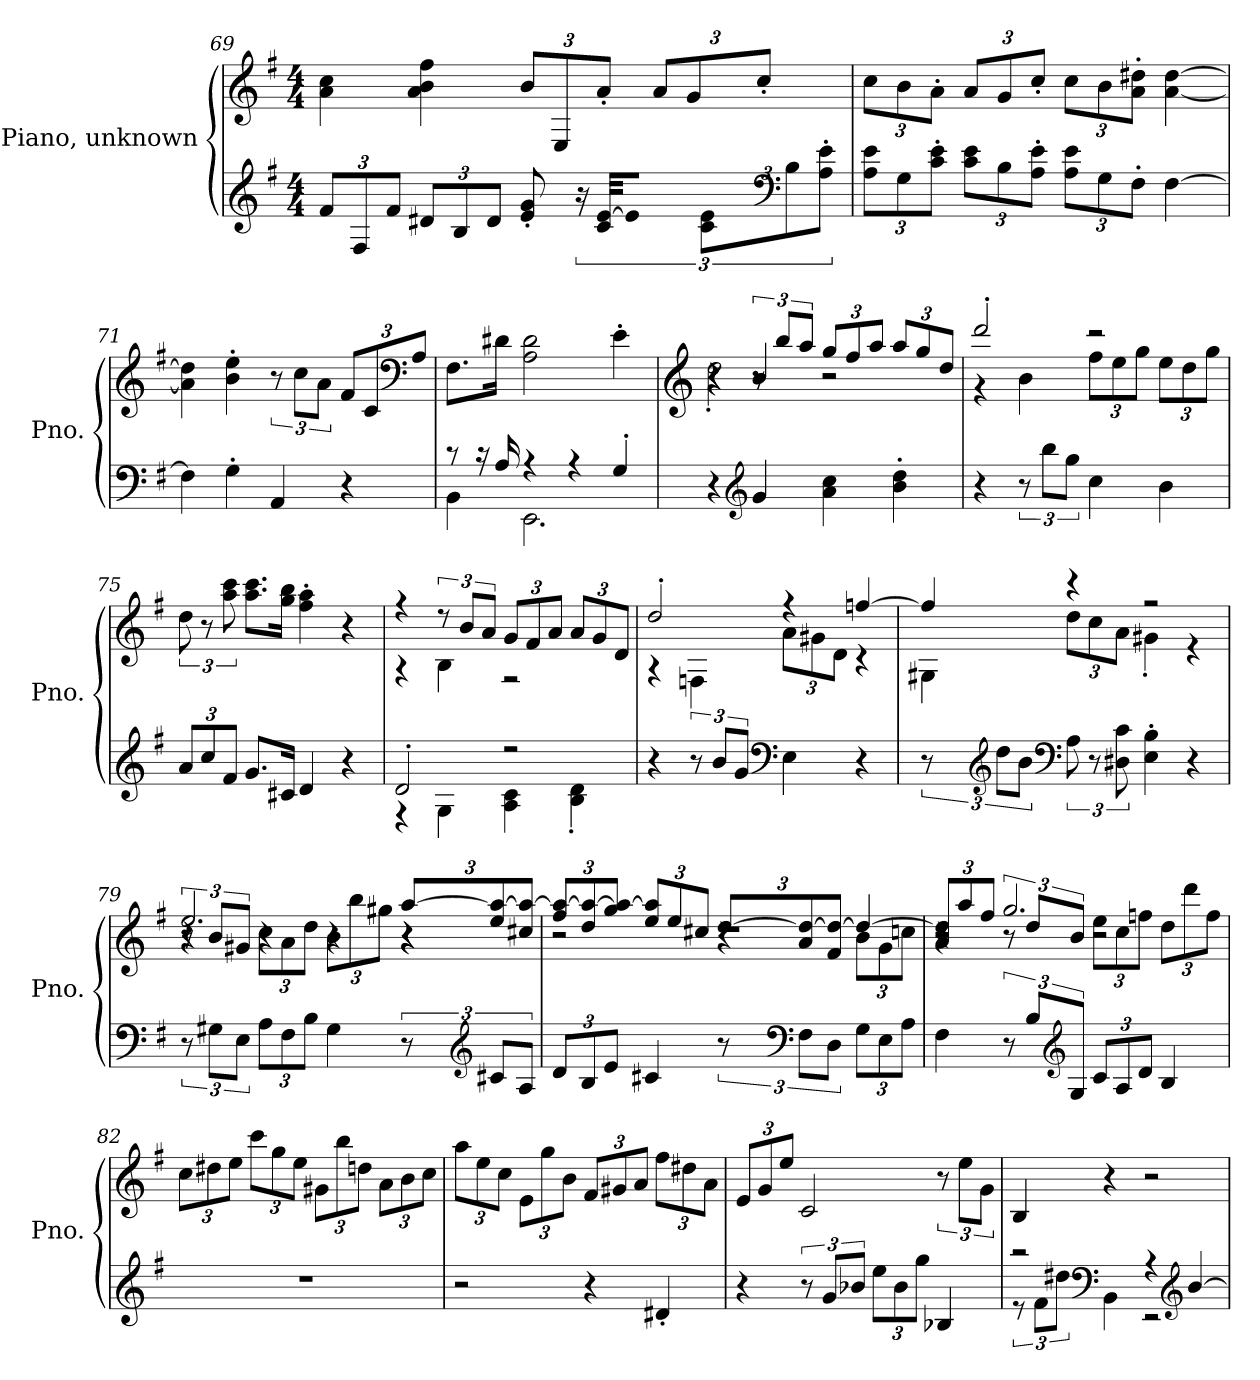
**kern	**kern
*part1	*part1
*staff2	*staff1
*I"Piano, unknown	*
*I'Pno.	*
*clefG2	*clefG2
*k[f#]	*k[f#]
*M4/4	*M4/4
*Xbrackettup	*
=69	=69
12f#/L	4a\ 4cc\
12F#/	.
12f#/J	.
12d#X/L	4a\ 4b\ 4ff#\
12B/	.
12d#/J	.
*	*Xbrackettup
8e/' 8g/'	12b/L
.	12E/
*brackettup	*
24r	.
48c/ [48e/KLL	12a'/J
16e/JJ]	.
*Xbrackettup	*
12c\ 12e\L	12a/L
*clefF4	*
12B\	12g/
12A\' 12e\'J	12cc'/J
!!LO:LB:g=z
=70	=70
12A\ 12e\L	12cc\L
12G\	12b\
12c\' 12e\'J	12a'\J
12c\ 12e\L	12a/L
12B\	12g/
12A\' 12e\'J	12cc'/J
12A\ 12e\L	12cc\L
12G\	12b\
12F#'\J	12a\' 12dd#X\'J
[4F#\	[4a\ [4dd#\
=71	=71
4F#\]	4a\] 4dd#\]
4G'\	4b\' 4ee\'
*	*brackettup
4AA/	12r
.	12cc\L
.	12a\J
*	*Xbrackettup
4r	12f#/L
.	12c/
*	*clefF4
.	12A/J
=72	=72
*^	*
8r	4BB\	8.F#\L
16r	.	.
16A/	.	16d#X\Jk
4r	2.EE\	2A\ 2d#\
4r	.	.
4G'/	.	4e'\
*v	*v	*
=73	=73
*	*clefG2
*	*^
*	*	*^
4r	4r	2dd'\	4r
*clefG2	*	*	*
*	*brackettup	*	*
4g/	12r	.	4b/
.	12bb/L	.	.
.	12aa/J	.	.
*	*Xbrackettup	*	*
4a\ 4cc\	12gg/L	2r	2r
.	12ff#/	.	.
.	12aa/J	.	.
4b\' 4dd\'	12aa/L	.	.
.	12gg/	.	.
.	12dd/J	.	.
*	*	*v	*v
!!LO:LB:g=z
=74	=74	=74
4r	2ddd'/	4r
*brackettup	*	*
12r	.	4b\
12bb\L	.	.
12gg\J	.	.
4cc\	2r	12ff#\L
.	.	12ee\
.	.	12gg\J
4b\	.	12ee\L
.	.	12dd\
.	.	12gg\J
*	*v	*v
=75	=75
*Xbrackettup	*brackettup
12a/L	12dd\
12cc/	12r
12f#/J	12aa\ 12ccc\
8.g/L	8.aa\ 8.ccc\L
16c#X/Jk	16gg\ 16bb\Jk
4d/	4ff#\' 4aa\'
4r	4r
=76	=76
*^	*^
2d'/	4r	4r	4r
.	4G\	12r	4B\
.	.	12b/L	.
.	.	12a/J	.
*	*	*Xbrackettup	*
2r	4A\ 4c\	12g/L	2r
.	.	12f#/	.
.	.	12a/J	.
.	4B\' 4d\'	12a/L	.
.	.	12g/	.
.	.	12d/J	.
*v	*v	*	*
=77	=77	=77
4r	2dd'/	4r
*brackettup	*	*
12r	.	4Fn\
12b/L	.	.
12g/J	.	.
*clefF4	*	*
4E\	4r	12a\L
.	.	12g#X\
.	.	12d\J
4r	[4ffn/	4r
!!LO:LB:g=z	!!
=78	=78	=78
12r	4ff/]	4G#X\
*clefG2	*	*
12dd\L	.	.
12b\J	.	.
*clefF4	*	*
12A\	4r	12dd\L
12r	.	12cc\
12D#X\ 12c\	.	12a\J
4E\' 4B\'	2r	4g#X'\
4r	.	4r
=79	=79	=79
*	*	*^
*	*	*	*brackettup
12r	2.ee/	4r	12r
12G#X\L	.	.	12b/L
12E\J	.	.	12g#X/J
*Xbrackettup	*	*Xbrackettup	*
12A\L	.	12cc\L	4r
12F#\	.	12a\	.
12B\J	.	12dd\J	.
4G#\	.	12b\L	4r
.	.	12bb\	.
.	.	12gg#X\J	.
*brackettup	*	*	*
12r	4r	4r	[12aa/L
*clefG2	*	*	*
12c#X/L	.	.	12ee/ 12aa/_
12A/J	.	.	12cc#X/ 12aa/_J
!!LO:LB:g=z	!!	!!
=80	=80	=80	=80
*Xbrackettup	*	*	*
12d/L	1r	2r	12ff#/ 12aa/_L
12B/	.	.	12dd/ 12aa/_
12e/J	.	.	12gg/ 12aa/_J
4c#X/	.	.	12ee/ 12aa/]L
.	.	.	12ee/
.	.	.	12cc#X/J
*brackettup	*	*	*
12r	.	4r	[12dd/L
*clefF4	*	*	*
12F#\L	.	.	12a/ 12dd/_
12D\J	.	.	12f#/ 12dd/_J
*Xbrackettup	*	*	*
12G\L	.	12b\L	4dd/_
12E\	.	12g\	.
12A\J	.	12ccn\J	.
=81	=81	=81	=81
4F#\	4r	2r	12a/ 12dd/]L
.	.	.	12aa/
.	.	.	12ff#/J
*brackettup	*	*	*brackettup
12r	2.gg/	.	12r
12B/L	.	.	12dd/L
*clefG2	*	*	*
12G/J	.	.	12b/J
*Xbrackettup	*	*Xbrackettup	*
12c/L	.	12ee\L	2r
12A/	.	12cc\	.
12d/J	.	12ffn\J	.
4B/	.	12dd\L	.
.	.	12ddd\	.
.	.	12ff\J	.
*	*v	*v	*v
!!LO:LB:g=z
=82	=82
1r	12cc\L
.	12dd#X\
.	12ee\J
.	12ccc\L
.	12gg\
.	12ee\J
.	12g#X\L
.	12bb\
.	12ddn\J
.	12a\L
.	12b\
.	12cc\J
=83	=83
2r	12aa\L
.	12ee\
.	12cc\J
.	12e\L
.	12gg\
.	12b\J
4r	12f#/L
.	12g#X/
.	12a/J
4d#X'/	12ff#\L
.	12dd#X\
.	12a\J
=84	=84
4r	12e/L
.	12g/
.	12ee/J
*brackettup	*
12r	2c/
12g/L	.
12b-X/J	.
*Xbrackettup	*
12ee\L	.
12b-\	.
12gg\J	.
*	*brackettup
4B-X/	12r
.	12ee\L
.	12g\J
!!LO:PB:g=z
=85	=85
*^	*
*	*brackettup	*
2r	12r	4B/
.	12f#\L	.
.	12dd#X\J	.
*clefF4	*	*
.	4BB\	4r
4r	2r	2r
*clefG2	*	*
[4b/	.	.
*v	*v	*
=	=
*-	*-
